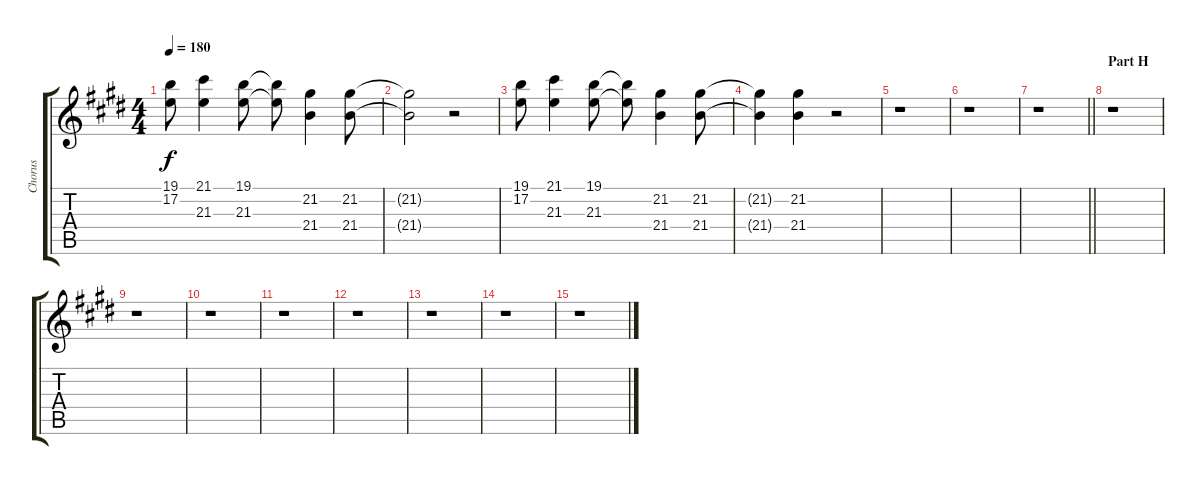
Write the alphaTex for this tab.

\track ("Chorus" "Chorus") {instrument trumpet}
\staff {score tabs}
\tuning (E4 B3 G3 D3 A2 E2) {hide}
\ts (4 4)
\tempo 180
\clef g2
\ks e
(19.1 17.2).8{dy f} (21.1 21.3).4 (19.1 21.3).8 (19.1{t} 21.3{t}).8 (21.2 21.4).4 (21.2 21.4).8 |
(21.2{t} 21.4{t}).2 r.2 |
(19.1 17.2).8 (21.1 21.3).4 (19.1 21.3).8 (19.1{t} 21.3{t}).8 (21.2 21.4).4 (21.2 21.4).8 |
(21.2{t} 21.4{t}).4 (21.2 21.4).4 r.2 |
r.1 |
r.1 |
\barLineRight lightlight
r.1 |
\section ("" "Part H")
r.1 |
r.1 |
r.1 |
r.1 |
r.1 |
r.1 |
r.1 |
r.1
